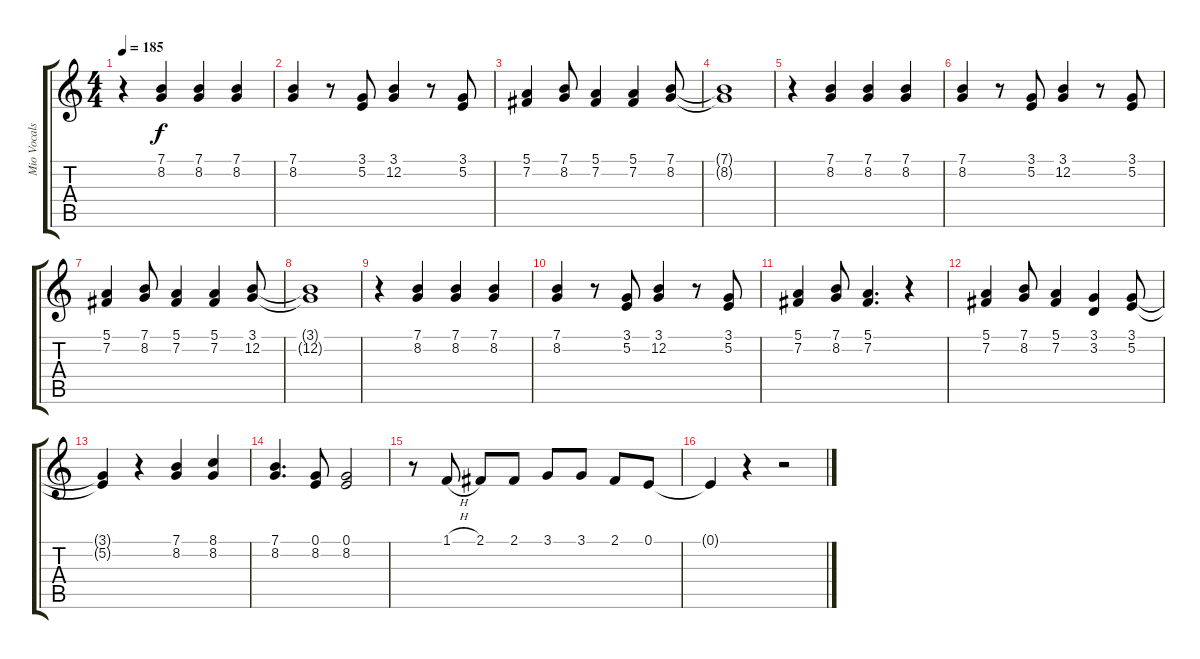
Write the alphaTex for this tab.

\track ("Mio Vocals" "Mio Vocals") {instrument clarinet}
\staff {score tabs}
\tuning (E4 B3 G3 D3 A2 E2) {hide}
\ts (4 4)
\tempo 185
\clef g2
\ks c
r.4{dy f} (7.1 8.2).4 (7.1 8.2).4 (7.1 8.2).4 |
(7.1 8.2).4 r.8 (3.1 5.2).8 (3.1 12.2).4 r.8 (3.1 5.2).8 |
(5.1 7.2).4 (7.1 8.2).8 (5.1 7.2).4 (5.1 7.2).4 (7.1 8.2).8 |
(7.1{t} 8.2{t}).1 |
r.4 (7.1 8.2).4 (7.1 8.2).4 (7.1 8.2).4 |
(7.1 8.2).4 r.8 (3.1 5.2).8 (3.1 12.2).4 r.8 (3.1 5.2).8 |
(5.1 7.2).4 (7.1 8.2).8 (5.1 7.2).4 (5.1 7.2).4 (3.1 12.2).8 |
(3.1{t} 12.2{t}).1 |
r.4 (7.1 8.2).4 (7.1 8.2).4 (7.1 8.2).4 |
(7.1 8.2).4 r.8 (3.1 5.2).8 (3.1 12.2).4 r.8 (3.1 5.2).8 |
(5.1 7.2).4 (7.1 8.2).8 (5.1 7.2).4{d} r.4 |
(5.1 7.2).4 (7.1 8.2).8 (5.1 7.2).4 (3.1 3.2).4 (3.1 5.2).8 |
(3.1{t} 5.2{t}).4 r.4 (7.1 8.2).4 (8.1 8.2).4 |
(7.1 8.2).4{d} (0.1 8.2).8 (0.1 8.2).2 |
r.8 1.1{h}.8 2.1.8 2.1.8 3.1.8 3.1.8 2.1.8 0.1.8 |
0.1{t}.4 r.4 r.2
